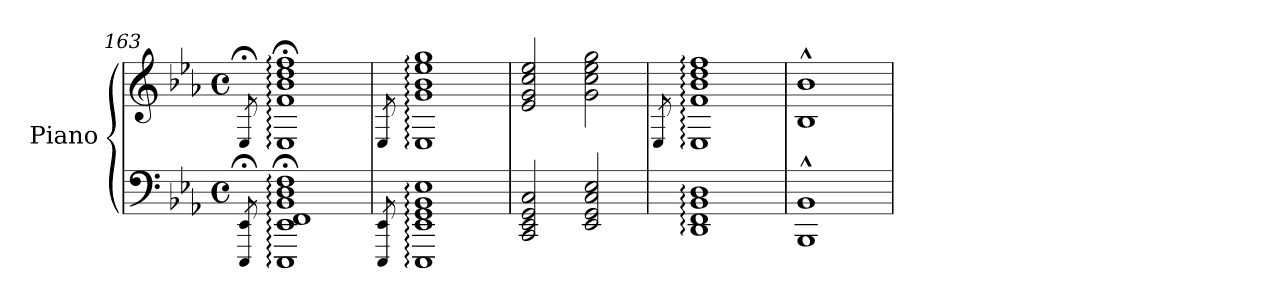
**kern	**kern
*part1	*part1
*staff2	*staff1
*I"Piano	*
*I'Pno.	*
*clefF4	*clefG2
*k[b-e-a-]	*k[b-e-a-]
*M4/4	*M4/4
*met(c)	*met(c)
=163	=163
8qEEE-/;< 8qEE-/;<	8qE-;</
1EEE-;<: 1EE-;<: 1FF;<: 1BB-;<: 1D;<: 1F;<:	1E-;<: 1f;<: 1b-;<: 1dd;<: 1ff;<:
=164	=164
8qEEE-/ 8qEE-/	8qE-/
1EEE-: 1EE-: 1GG: 1BB-: 1E-:	1E-: 1g: 1b-: 1ee-: 1gg:
=165	=165
2CC/ 2EE-/ 2GG/ 2C/	2e-/ 2g/ 2cc/ 2ee-/
2EE-/ 2GG/ 2C/ 2E-/	2g\ 2cc\ 2ee-\ 2gg\
=166	=166
.	8qE-/
1DD: 1FF: 1BB-: 1D:	1E-: 1f: 1b-: 1dd: 1ff:
!!LO:LB:g=z
=167	=167
1BBB-^^ 1BB-^^	1B-^^ 1b-^^
=	=
*-	*-
